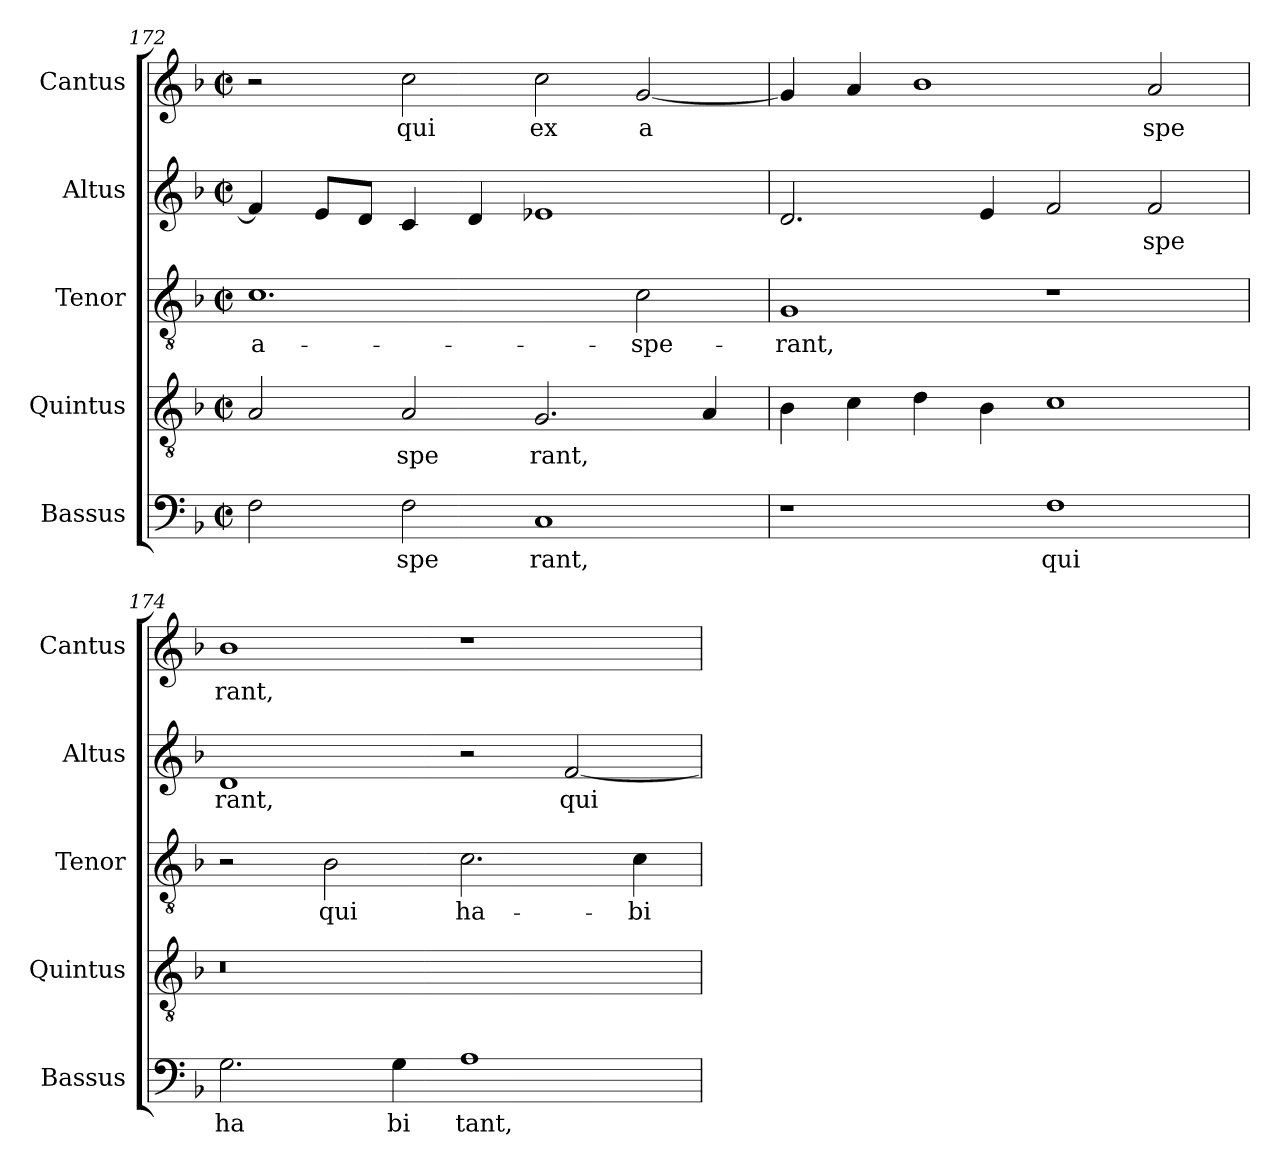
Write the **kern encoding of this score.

**kern	**text	**kern	**text	**kern	**text	**kern	**text	**kern	**text
*part5	*part5	*part4	*part4	*part3	*part3	*part2	*part2	*part1	*part1
*staff5	*staff5	*staff4	*staff4	*staff3	*staff3	*staff2	*staff2	*staff1	*staff1
*I"Bassus	*	*I"Quintus	*	*I"Tenor	*	*I"Altus	*	*I"Cantus	*
*I'Bassus	*	*I'Quintus	*	*I'Tenor	*	*I'Altus	*	*I'Cantus	*
*clefF4	*	*clefGv2	*	*clefGv2	*	*clefG2	*	*clefG2	*
*k[b-]	*	*k[b-]	*	*k[b-]	*	*k[b-]	*	*k[b-]	*
*F:	*	*F:	*	*F:	*	*F:	*	*F:	*
*M2/2	*	*M2/2	*	*M2/2	*	*M2/2	*	*M2/2	*
*met(c|)	*	*met(c|)	*	*met(c|)	*	*met(c|)	*	*met(c|)	*
=172	=172	=172	=172	=172	=172	=172	=172	=172	=172
!	!LO:LY:b:cj	!	!LO:LY:b:cj	!	!LO:LY:b:cj	!	!LO:LY:b:cj	!	!
2F\	.	2A/	.	1.c	-a-	4f/]	.	2r	.
!	!	!	!	!	!	!	!LO:LY:b:cj	!	!
.	.	.	.	.	.	8e/L	.	.	.
!	!	!	!	!	!	!	!LO:LY:b:cj	!	!
.	.	.	.	.	.	8d/J	.	.	.
!	!LO:LY:b:cj	!	!LO:LY:b:cj	!	!	!	!LO:LY:b:cj	!	!LO:LY:b:cj
2F\	spe	2A/	spe	.	.	4c/	.	2cc\	qui
!	!	!	!	!	!	!	!LO:LY:b:cj	!	!
.	.	.	.	.	.	4d/	.	.	.
!	!LO:LY:b:cj	!	!LO:LY:b:cj	!	!	!	!LO:LY:b:cj	!	!LO:LY:b:cj
1C	rant,	2.G/	rant,	.	.	1e-X	.	2cc\	ex
!	!	!	!	!	!LO:LY:b:cj	!	!	!	!LO:LY:b:cj
.	.	.	.	2c\	-spe-	.	.	[<2g/	a
!	!	!	!LO:LY:b:cj	!	!	!	!	!	!
.	.	4A/	.	.	.	.	.	.	.
=173	=173	=173	=173	=173	=173	=173	=173	=173	=173
!	!	!	!LO:LY:b:cj	!	!LO:LY:b:cj	!	!LO:LY:b:cj	!	!LO:LY:b:cj
1r	.	4B-\	.	1G	-rant,	2.d/	.	4g/]	.
!	!	!	!LO:LY:b:cj	!	!	!	!	!	!LO:LY:b:cj
.	.	4c\	.	.	.	.	.	4a/	.
!	!	!	!LO:LY:b:cj	!	!	!	!	!	!LO:LY:b:cj
.	.	4d\	.	.	.	.	.	1b-	.
!	!	!	!LO:LY:b:cj	!	!	!	!LO:LY:b:cj	!	!
.	.	4B-\	.	.	.	4e/	.	.	.
!	!LO:LY:b:cj	!	!LO:LY:b:cj	!	!	!	!LO:LY:b:cj	!	!
1F	qui	1c	.	1r	.	2f/	.	.	.
!	!	!	!	!	!	!	!LO:LY:b:cj	!	!LO:LY:b:cj
.	.	.	.	.	.	2f/	spe	2a/	spe
=174	=174	=174	=174	=174	=174	=174	=174	=174	=174
!	!LO:LY:b:cj	!	!	!	!	!	!LO:LY:b:cj	!	!LO:LY:b:cj
2.G\	ha	0r	.	2r	.	1d	rant,	1b-	rant,
!	!	!	!	!	!LO:LY:b:cj	!	!	!	!
.	.	.	.	2B-\	qui	.	.	.	.
!	!LO:LY:b:cj	!	!	!	!	!	!	!	!
4G\	bi	.	.	.	.	.	.	.	.
!	!LO:LY:b:cj	!	!	!	!LO:LY:b:cj	!	!	!	!
1A	tant,	.	.	2.c\	ha-	2r	.	1r	.
!	!	!	!	!	!	!	!LO:LY:b:cj	!	!
.	.	.	.	.	.	[<2f/	qui	.	.
!	!	!	!	!	!LO:LY:b:cj	!	!	!	!
.	.	.	.	4c\	-bi-	.	.	.	.
=	=	=	=	=	=	=	=	=	=
*-	*-	*-	*-	*-	*-	*-	*-	*-	*-
